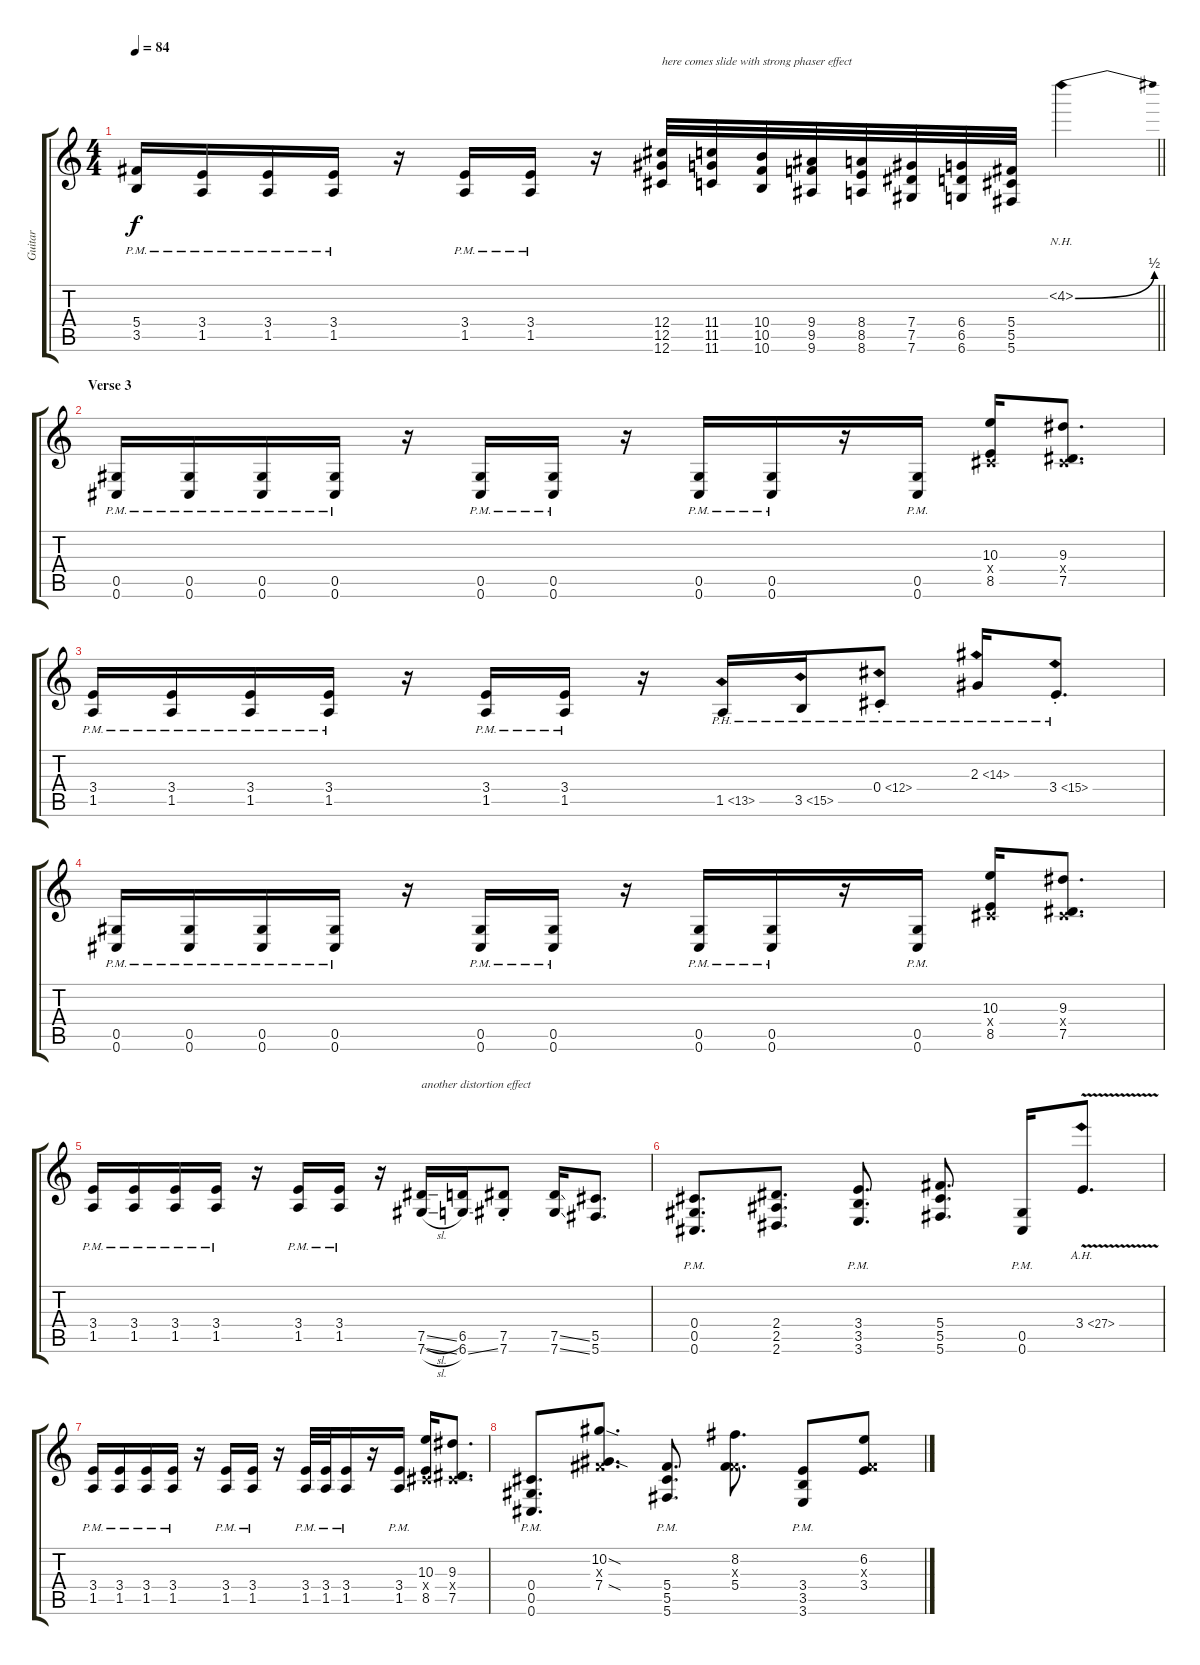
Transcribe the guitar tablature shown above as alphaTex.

\track ("Guitar" "Guitar") {instrument distortionguitar}
\staff {score tabs}
\tuning (Eb4 Bb3 Gb3 Db3 Ab2 Db2) {hide}
\ts (4 4)
\tempo 84
\clef g2
\barLineRight lightlight
\ks c
(5.4{pm} 3.5{pm}).16{dy f} (3.4{pm} 1.5{pm}).16 (3.4{pm} 1.5{pm}).16 (3.4{pm} 1.5{pm}).16 r.16 (3.4{pm} 1.5{pm}).16 (3.4{pm} 1.5{pm}).16 r.16 (12.4 12.5 12.6).32{txt "here comes slide with strong phaser effect" instrument guitarfretnoise} (11.4 11.5 11.6).32 (10.4 10.5 10.6).32 (9.4 9.5 9.6).32 (8.4 8.5 8.6).32 (7.4 7.5 7.6).32 (6.4 6.5 6.6).32 (5.4 5.5 5.6).32 4.2{be (bend 0 0 60 2) nh}.4{instrument distortionguitar} |
\section ("" "Verse 3")
(0.5{pm} 0.6{pm}).16 (0.5{pm} 0.6{pm}).16 (0.5{pm} 0.6{pm}).16 (0.5{pm} 0.6{pm}).16 r.16 (0.5{pm} 0.6{pm}).16 (0.5{pm} 0.6{pm}).16 r.16 (0.5{pm} 0.6{pm}).16 (0.5{pm} 0.6{pm}).16 r.16 (0.5{pm} 0.6{pm}).16 (10.3 0.4{x} 8.5).16 (9.3 0.4{x} 7.5).8{d} |
(3.4{pm} 1.5{pm}).16 (3.4{pm} 1.5{pm}).16 (3.4{pm} 1.5{pm}).16 (3.4{pm} 1.5{pm}).16 r.16 (3.4{pm} 1.5{pm}).16 (3.4{pm} 1.5{pm}).16 r.16 1.5{ph 12}.16 3.5{ph 12}.16 0.4{ph 12 st}.8 2.3{ph 12}.16 3.4{ph 12 st}.8{d} |
(0.5{pm} 0.6{pm}).16 (0.5{pm} 0.6{pm}).16 (0.5{pm} 0.6{pm}).16 (0.5{pm} 0.6{pm}).16 r.16 (0.5{pm} 0.6{pm}).16 (0.5{pm} 0.6{pm}).16 r.16 (0.5{pm} 0.6{pm}).16 (0.5{pm} 0.6{pm}).16 r.16 (0.5{pm} 0.6{pm}).16 (10.3 0.4{x} 8.5).16 (9.3 0.4{x} 7.5).8{d} |
(3.4{pm} 1.5{pm}).16 (3.4{pm} 1.5{pm}).16 (3.4{pm} 1.5{pm}).16 (3.4{pm} 1.5{pm}).16 r.16 (3.4{pm} 1.5{pm}).16 (3.4{pm} 1.5{pm}).16 r.16 (7.5{sl} 7.6{sl}).16{txt "another distortion effect" volume 11 balance 0 instrument overdrivenguitar} (6.5 6.6{ss}).16 (7.5{st} 7.6{st}).8 (7.5{ss} 7.6{ss}).16 (5.5 5.6).8{d} |
(0.4{pm} 0.5{pm} 0.6{pm}).8{d volume 16 balance 8 instrument distortionguitar} (2.4 2.5 2.6).8{d} (3.4{pm} 3.5{pm} 3.6{pm}).8{d} (5.4 5.5 5.6).8{d} (0.5{pm} 0.6{pm}).16 3.4{ah 24 v}.8{d} |
(3.4{pm} 1.5{pm}).16 (3.4{pm} 1.5{pm}).16 (3.4{pm} 1.5{pm}).16 (3.4{pm} 1.5{pm}).16 r.16 (3.4{pm} 1.5{pm}).16 (3.4{pm} 1.5{pm}).16 r.16 (3.4{pm} 1.5{pm}).32 (3.4{pm} 1.5{pm}).32 (3.4{pm} 1.5{pm}).16 r.16 (3.4{pm} 1.5{pm}).16 (10.3 0.4{x} 8.5).16 (9.3 0.4{x} 7.5).8{d} |
(0.4 0.5{pm} 0.6{pm}).8{d volume 16 balance 8 instrument distortionguitar} (10.2{sod} 0.3{x} 7.4{sod}).8{d} (5.4 5.5{pm} 5.6{pm}).8{d} (8.2 0.3{x} 5.4).8{d} (3.4 3.5{pm} 3.6{pm}).8 (6.2 0.3{x} 3.4).8
